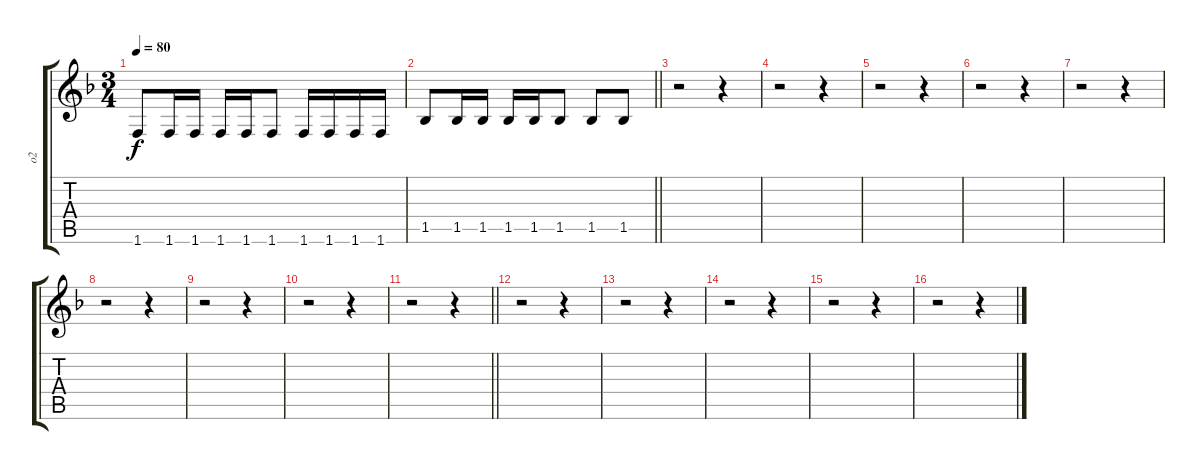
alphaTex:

\track ("o2" "o2") {instrument distortionguitar}
\staff {score tabs}
\tuning (E4 B3 G3 D3 A2 E2) {hide}
\ts (3 4)
\tempo 80
\clef g2
\ks f
1.6.8{dy f} 1.6.16 1.6.16 1.6.16 1.6.16 1.6.8 1.6.16 1.6.16 1.6.16 1.6.16 |
\barLineRight lightlight
1.5.8 1.5.16 1.5.16 1.5.16 1.5.16 1.5.8 1.5.8 1.5.8 |
r.2 r.4 |
r.2 r.4 |
r.2 r.4 |
r.2 r.4 |
r.2 r.4 |
r.2 r.4 |
r.2 r.4 |
r.2 r.4 |
\barLineRight lightlight
r.2 r.4 |
r.2 r.4 |
r.2 r.4 |
r.2 r.4 |
r.2 r.4 |
r.2 r.4
